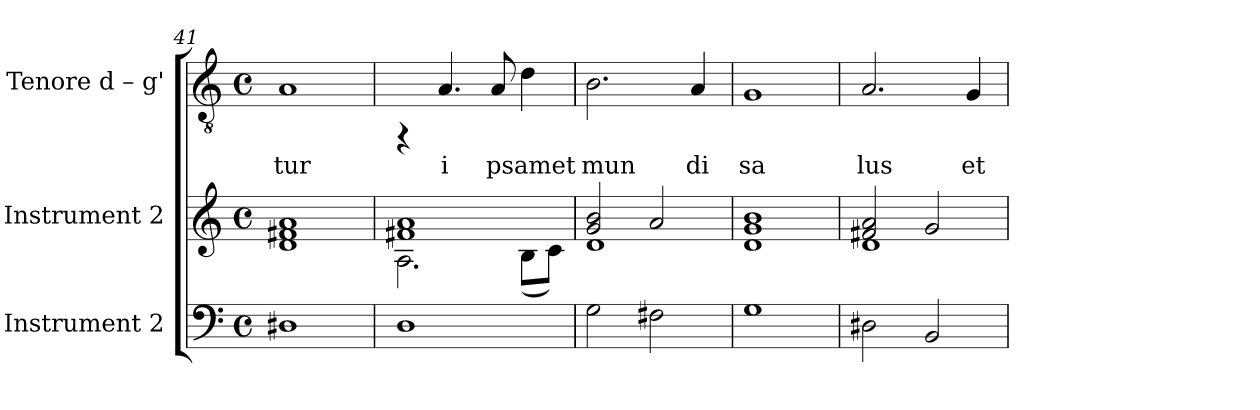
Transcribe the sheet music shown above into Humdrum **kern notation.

**kern	**kern	**kern	**text
*part3	*part2	*part1	*part1
*staff3	*staff2	*staff1	*staff1
*I"Instrument 2	*I"Instrument 2	*I"Tenore  d – g'	*
!!LO:LB:g=z
*clefF4	*clefG2	*clefGv2	*
*k[]	*k[]	*k[]	*
*C:	*C:	*C:	*
*M4/4	*M4/4	*M4/4	*
*met(c)	*met(c)	*met(c)	*
=41	=41	=41	=41
!	!	!	!LO:LY:b:cj
1D#	1f#X 1d 1a	1A	-tur
=42	=42	=42	=42
*	*^	*	*
1D	1f#X 1a	2.A\	4rFF	.
!	!	!	!	!LO:LY:b:cj
.	.	.	4.A/	i
!	!	!	!	!LO:LY:b:cj
.	.	.	8A/	psamet
!	!	!	!	!LO:LY:b:cj
.	.	(>8B\L	4d\	.
.	.	8c\J)	.	.
=43	=43	=43	=43	=43
!	!	!	!	!LO:LY:b:cj
2G\	2g/ 2b/	1d	2.B\	mun
2F#X\	2a/	.	.	.
!	!	!	!	!LO:LY:b:cj
.	.	.	4A/	di
*	*v	*v	*	*
=44	=44	=44	=44
!	!	!	!LO:LY:b:cj
1G	1g 1d 1b	1G	sa
=45	=45	=45	=45
*	*^	*	*
!	!	!	!	!LO:LY:b:cj
2D#\	2f#X/ 2a/	1d	2.A/	lus
2BB/	2g/	.	.	.
!	!	!	!	!LO:LY:b:cj
.	.	.	4G/	et
*	*v	*v	*	*
=	=	=	=
*-	*-	*-	*-
